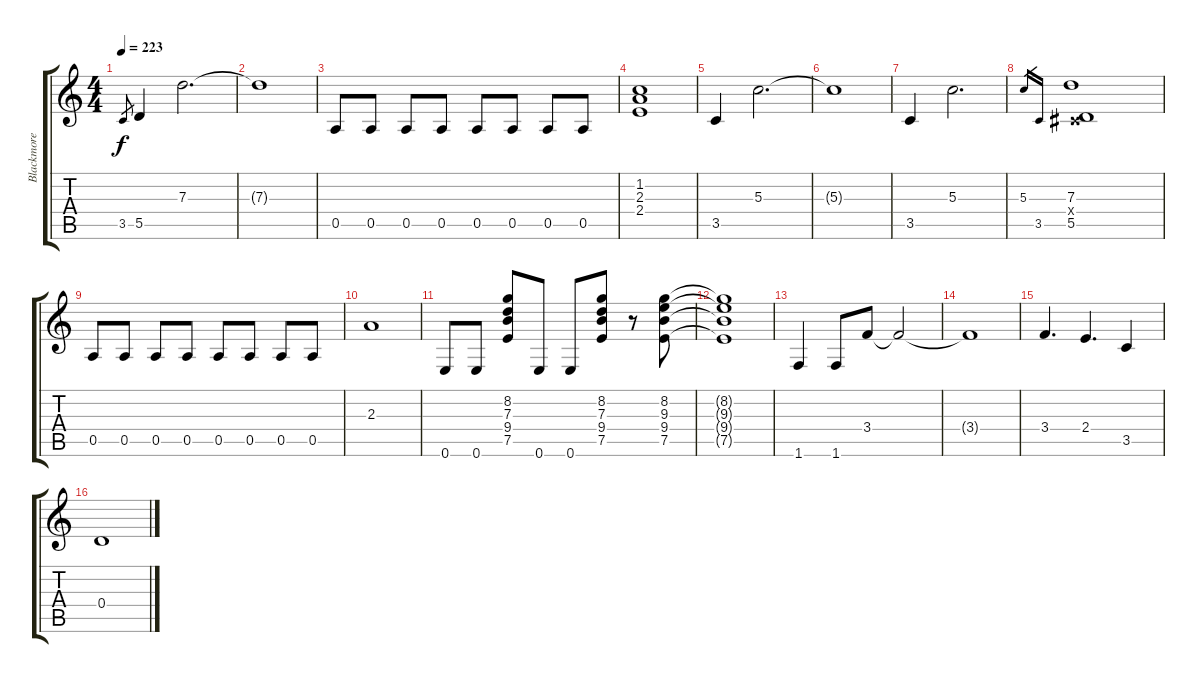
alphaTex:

\track ("Blackmore" "Blackmore") {instrument distortionguitar}
\staff {score tabs}
\tuning (E4 B3 G3 D3 A2 E2) {hide}
\ts (4 4)
\tempo 223
\clef g2
\ks c
3.5.8{gr dy f} 5.5.4 7.3.2{d} |
7.3{t}.1 |
0.5.8 0.5.8 0.5.8 0.5.8 0.5.8 0.5.8 0.5.8 0.5.8 |
(1.2 2.3 2.4).1 |
3.5.4 5.3.2{d} |
5.3{t}.1 |
3.5.4 5.3.2{d} |
5.3.16{gr} 3.5.16{gr} (7.3 -1.4{x} 5.5).1 |
0.5.8 0.5.8 0.5.8 0.5.8 0.5.8 0.5.8 0.5.8 0.5.8 |
2.3.1 |
0.6.8 0.6.8 (8.2 7.3 9.4 7.5).8 0.6.8 0.6.8 (8.2 7.3 9.4 7.5).8 r.8 (8.2 9.3 9.4 7.5).8 |
(8.2{t} 9.3{t} 9.4{t} 7.5{t}).1 |
1.6.4 1.6.8 3.4.8 3.4{t}.2 |
3.4{t}.1 |
3.4.4{d} 2.4.4{d} 3.5.4 |
0.4.1
